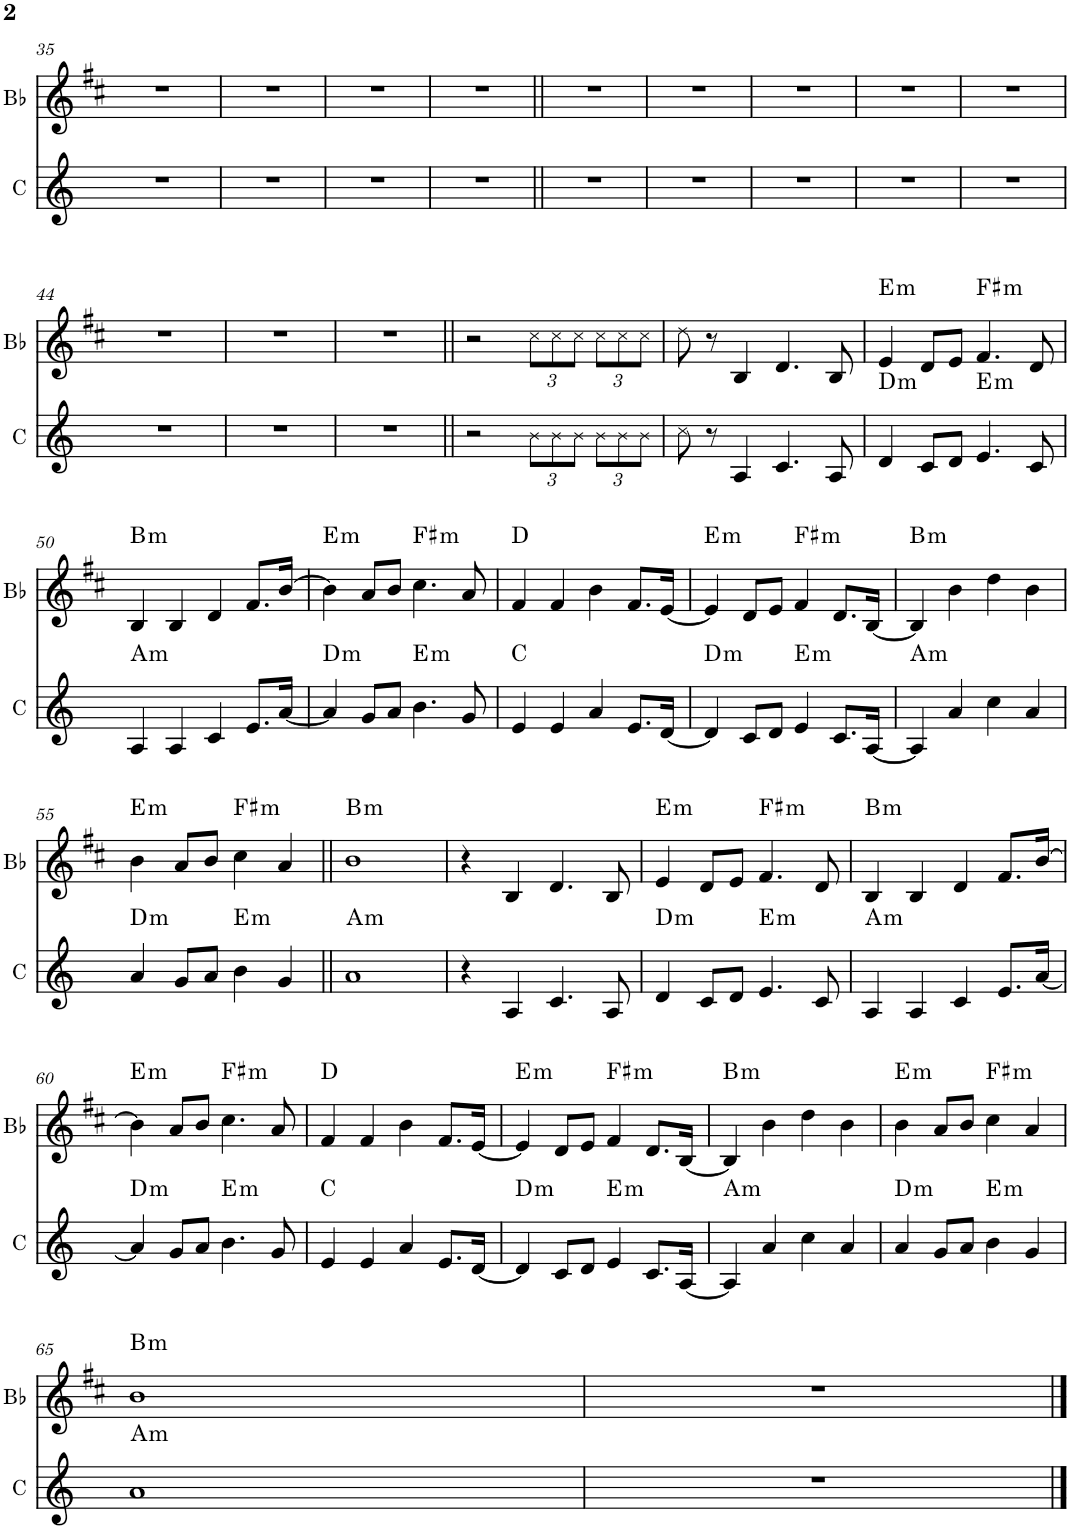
**kern	**harte	**kern	**harte
*part2	*part2	*part1	*part1
*staff2	*	*staff1	*
*I"C	*	*I"Bb	*
*I'C	*	*I'Bb	*
!!LO:PB:g=z
*clefG2	*	*clefG2	*
*	*	*Trd1c2	*
*k[]	*	*k[f#c#]	*
=35	=35	=35	=35
1r	.	1r	.
=36	=36	=36	=36
1r	.	1r	.
=37	=37	=37	=37
1r	.	1r	.
=38	=38	=38	=38
1r	.	1r	.
=39||	=39||	=39||	=39||
1r	.	1r	.
=40	=40	=40	=40
1r	.	1r	.
=41	=41	=41	=41
1r	.	1r	.
=42	=42	=42	=42
1r	.	1r	.
=43	=43	=43	=43
1r	.	1r	.
!!LO:LB:g=z
=44	=44	=44	=44
1r	.	1r	.
=45	=45	=45	=45
1r	.	1r	.
=46	=46	=46	=46
1r	.	1r	.
=47||	=47||	=47||	=47||
2r	.	2r	.
*Xbrackettup	*	*Xbrackettup	*
12b!\L	.	12cc#!\L	.
12b!\	.	12cc#!\	.
12b!\J	.	12cc#!\J	.
12b!\L	.	12cc#!\L	.
12b!\	.	12cc#!\	.
12b!\J	.	12cc#!\J	.
=48	=48	=48	=48
8cc!\	.	8dd!\	.
8r	.	8r	.
4A/	.	4B/	.
4.c/	.	4.d/	.
8A/	.	8B/	.
=49	=49	=49	=49
!	!LO:H:kt=m	!	!LO:H:kt=m
4d/	D:min	4e/	E:min
8c/L	.	8d/L	.
8d/J	.	8e/J	.
!	!LO:H:kt=m	!	!LO:H:kt=m
4.e/	E:min	4.f#/	F#:min
8c/	.	8d/	.
!!LO:LB:g=z
=50	=50	=50	=50
!	!LO:H:kt=m	!	!LO:H:kt=m
4A/	A:min	4B/	B:min
4A/	.	4B/	.
4c/	.	4d/	.
8.e/L	.	8.f#/L	.
[16a/Jk	.	[16b/Jk	.
=51	=51	=51	=51
!	!LO:H:kt=m	!	!LO:H:kt=m
4a/]	D:min	4b\]	E:min
8g/L	.	8a/L	.
8a/J	.	8b/J	.
!	!LO:H:kt=m	!	!LO:H:kt=m
4.b\	E:min	4.cc#\	F#:min
8g/	.	8a/	.
=52	=52	=52	=52
4e/	C:maj	4f#/	D:maj
4e/	.	4f#/	.
4a/	.	4b\	.
8.e/L	.	8.f#/L	.
[16d/Jk	.	[16e/Jk	.
=53	=53	=53	=53
!	!LO:H:kt=m	!	!LO:H:kt=m
4d/]	D:min	4e/]	E:min
8c/L	.	8d/L	.
8d/J	.	8e/J	.
!	!LO:H:kt=m	!	!LO:H:kt=m
4e/	E:min	4f#/	F#:min
8.c/L	.	8.d/L	.
[16A/Jk	.	[16B/Jk	.
=54	=54	=54	=54
!	!LO:H:kt=m	!	!LO:H:kt=m
4A/]	A:min	4B/]	B:min
4a/	.	4b\	.
4cc\	.	4dd\	.
4a/	.	4b\	.
!!LO:LB:g=z
=55	=55	=55	=55
!	!LO:H:kt=m	!	!LO:H:kt=m
4a/	D:min	4b\	E:min
8g/L	.	8a/L	.
8a/J	.	8b/J	.
!	!LO:H:kt=m	!	!LO:H:kt=m
4b\	E:min	4cc#\	F#:min
4g/	.	4a/	.
=56||	=56||	=56||	=56||
!	!LO:H:kt=m	!	!LO:H:kt=m
1a	A:min	1b	B:min
=57	=57	=57	=57
4r	.	4r	.
4A/	.	4B/	.
4.c/	.	4.d/	.
8A/	.	8B/	.
=58	=58	=58	=58
!	!LO:H:kt=m	!	!LO:H:kt=m
4d/	D:min	4e/	E:min
8c/L	.	8d/L	.
8d/J	.	8e/J	.
!	!LO:H:kt=m	!	!LO:H:kt=m
4.e/	E:min	4.f#/	F#:min
8c/	.	8d/	.
=59	=59	=59	=59
!	!LO:H:kt=m	!	!LO:H:kt=m
4A/	A:min	4B/	B:min
4A/	.	4B/	.
4c/	.	4d/	.
8.e/L	.	8.f#/L	.
[16a/Jk	.	[16b/Jk	.
!!LO:LB:g=z
=60	=60	=60	=60
!	!LO:H:kt=m	!	!LO:H:kt=m
4a/]	D:min	4b\]	E:min
8g/L	.	8a/L	.
8a/J	.	8b/J	.
!	!LO:H:kt=m	!	!LO:H:kt=m
4.b\	E:min	4.cc#\	F#:min
8g/	.	8a/	.
=61	=61	=61	=61
4e/	C:maj	4f#/	D:maj
4e/	.	4f#/	.
4a/	.	4b\	.
8.e/L	.	8.f#/L	.
[16d/Jk	.	[16e/Jk	.
=62	=62	=62	=62
!	!LO:H:kt=m	!	!LO:H:kt=m
4d/]	D:min	4e/]	E:min
8c/L	.	8d/L	.
8d/J	.	8e/J	.
!	!LO:H:kt=m	!	!LO:H:kt=m
4e/	E:min	4f#/	F#:min
8.c/L	.	8.d/L	.
[16A/Jk	.	[16B/Jk	.
=63	=63	=63	=63
!	!LO:H:kt=m	!	!LO:H:kt=m
4A/]	A:min	4B/]	B:min
4a/	.	4b\	.
4cc\	.	4dd\	.
4a/	.	4b\	.
=64	=64	=64	=64
!	!LO:H:kt=m	!	!LO:H:kt=m
4a/	D:min	4b\	E:min
8g/L	.	8a/L	.
8a/J	.	8b/J	.
!	!LO:H:kt=m	!	!LO:H:kt=m
4b\	E:min	4cc#\	F#:min
4g/	.	4a/	.
!!LO:LB:g=z
=65	=65	=65	=65
!	!LO:H:kt=m	!	!LO:H:kt=m
1a	A:min	1b	B:min
=66	=66	=66	=66
1r	.	1r	.
==	==	==	==
*-	*-	*-	*-
